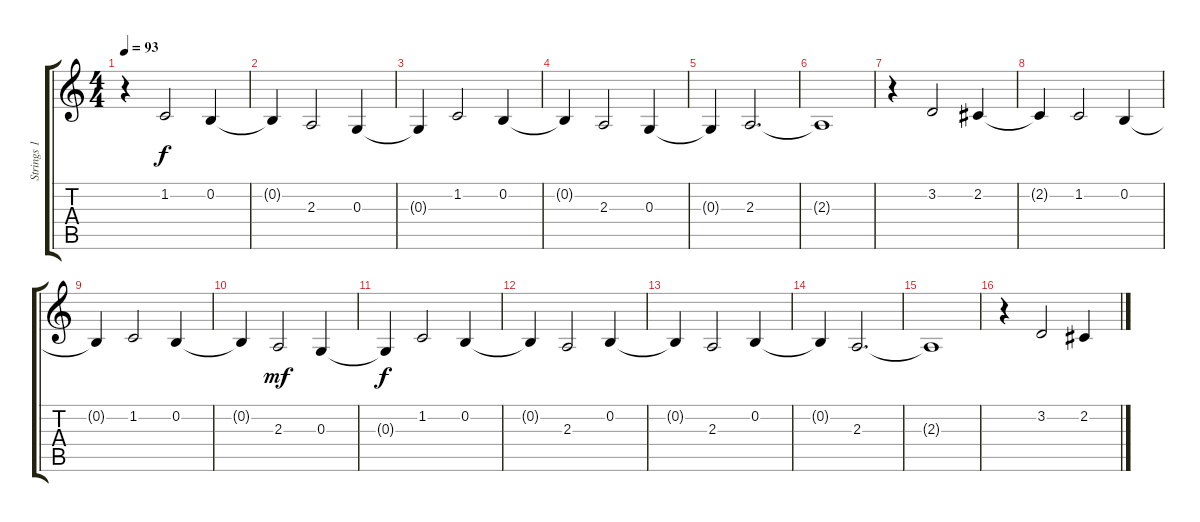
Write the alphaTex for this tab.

\track ("Strings 1" "Strings 1") {instrument stringensemble1}
\staff {score tabs}
\tuning (E4 B3 G3 D3 A2 E2) {hide}
\ts (4 4)
\tempo 93
\clef g2
\ks c
r.4{dy f instrument stringensemble1} 1.2.2 0.2.4 |
0.2{t}.4 2.3.2 0.3.4 |
0.3{t}.4 1.2.2 0.2.4 |
0.2{t}.4 2.3.2 0.3.4 |
0.3{t}.4 2.3.2{d} |
2.3{t}.1 |
r.4 3.2.2 2.2.4 |
2.2{t}.4 1.2.2 0.2.4 |
0.2{t}.4 1.2.2 0.2.4 |
0.2{t}.4 2.3.2{dy mf} 0.3.4 |
0.3{t}.4{dy f} 1.2.2 0.2.4 |
0.2{t}.4 2.3.2 0.2.4 |
0.2{t}.4 2.3.2 0.2.4 |
0.2{t}.4 2.3.2{d} |
2.3{t}.1 |
r.4 3.2.2 2.2.4
